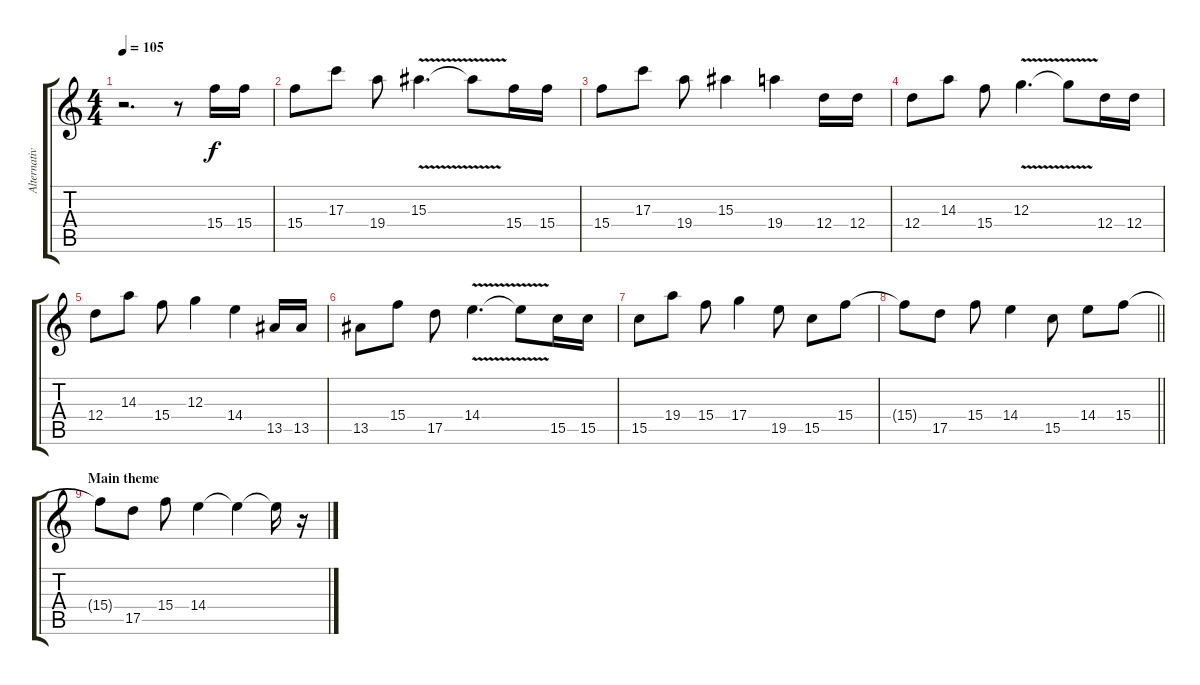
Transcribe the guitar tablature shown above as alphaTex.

\track ("Alternative harmonies" "Alternativ") {instrument distortionguitar}
\staff {score tabs}
\tuning (E4 B3 G3 D3 A2 E2) {hide}
\ts (4 4)
\tempo 105
\clef g2
\ks c
r.2{d dy f} r.8 15.4.16 15.4.16 |
15.4.8 17.3.8 19.4.8 15.3{v}.4{d} 15.3{t}.8 15.4.16 15.4.16 |
15.4.8 17.3.8 19.4.8 15.3.4 19.4.4 12.4.16 12.4.16 |
12.4.8 14.3.8 15.4.8 12.3{v}.4{d} 12.3{t}.8 12.4.16 12.4.16 |
12.4.8 14.3.8 15.4.8 12.3.4 14.4.4 13.5.16 13.5.16 |
13.5.8 15.4.8 17.5.8 14.4{v}.4{d} 14.4{t}.8 15.5.16 15.5.16 |
15.5.8 19.4.8 15.4.8 17.4.4 19.5.8 15.5.8 15.4.8 |
\barLineRight lightlight
15.4{t}.8 17.5.8 15.4.8 14.4.4 15.5.8 14.4.8 15.4.8 |
\section ("" "Main theme")
15.4{t}.8 17.5.8 15.4.8 14.4.4 14.4{t}.4 14.4{t}.16 r.16
